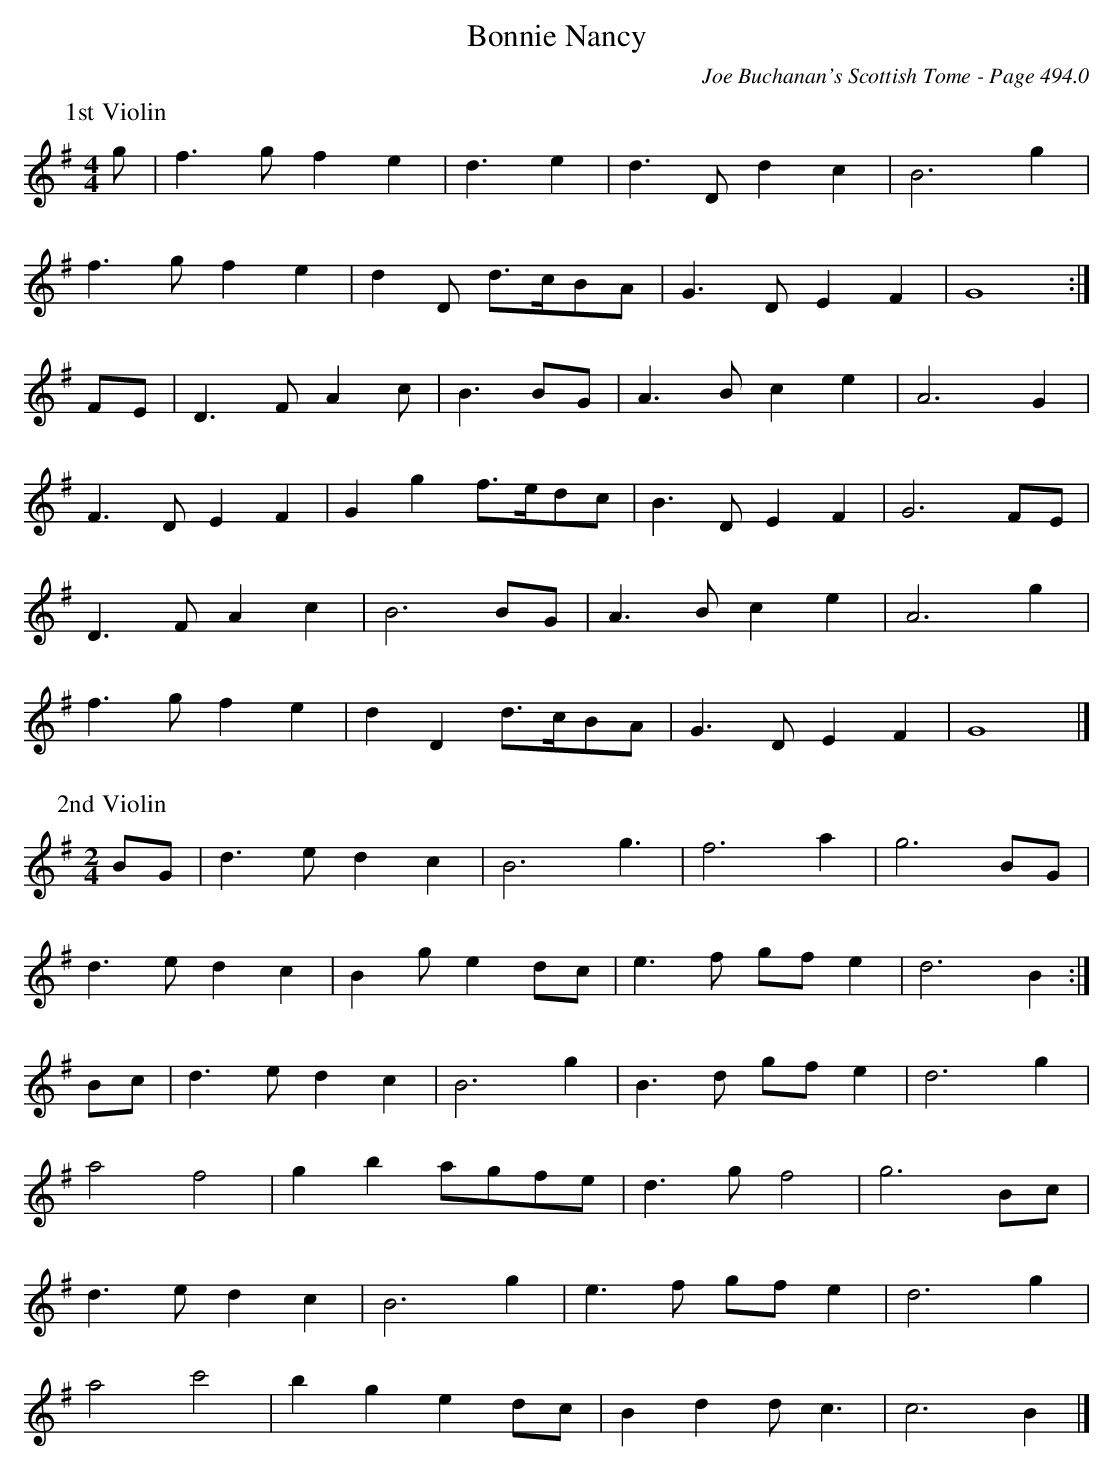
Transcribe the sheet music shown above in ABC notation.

X:1
T:Bonnie Nancy
C:Joe Buchanan's Scottish Tome - Page 494.0
L:1/8
M:4/4
K:G
W:1st Violin
%%vskip 0
g | f2> g2 f2 e2 | d3 e2 | d2> D2 d2 c2 | B6 g2 |
f2> g2 f2 e2 | d2 D d>cBA | G2> D2 E2 F2 | G8 :|
FE | D2> F2 A2 c | B3 BG | A2> B2 c2 e2 | A6 G2 |
F2> D2 E2 F2 | G2 g2 f>edc | B2> D2 E2 F2 | G6 FE |
D2> F2 A2 c2 | B6 BG | A2> B2 c2 e2 | A6 g2 |
f2> g2 f2 e2 | d2 D2 d>cBA | G2> D2 E2 F2 | G8 |]
%%vskip 5
W:2nd Violin
%%vskip 0
[M:2/4]
BG | d2> e2 d2 c2 | B6 g3 | f6 a2 | g6 BG |
d2> e2 d2 c2 | B2 g e2 dc | e2> f2 gf e2 | d6 B2 :|
Bc | d2> e2 d2 c2 | B6 g2 | B2> d2 gfe2 | d6 g2 |
a4 f4 | g2 b2 agfe | d2> g2 f4 | g6 Bc |
d2> e2 d2 c2 | B6 g2 | e2> f2 gf e2 | d6 g2 |
a4 c'4 | b2 g2 e2 dc | B2 d2 d2 <c2 | c6 B2 |]
